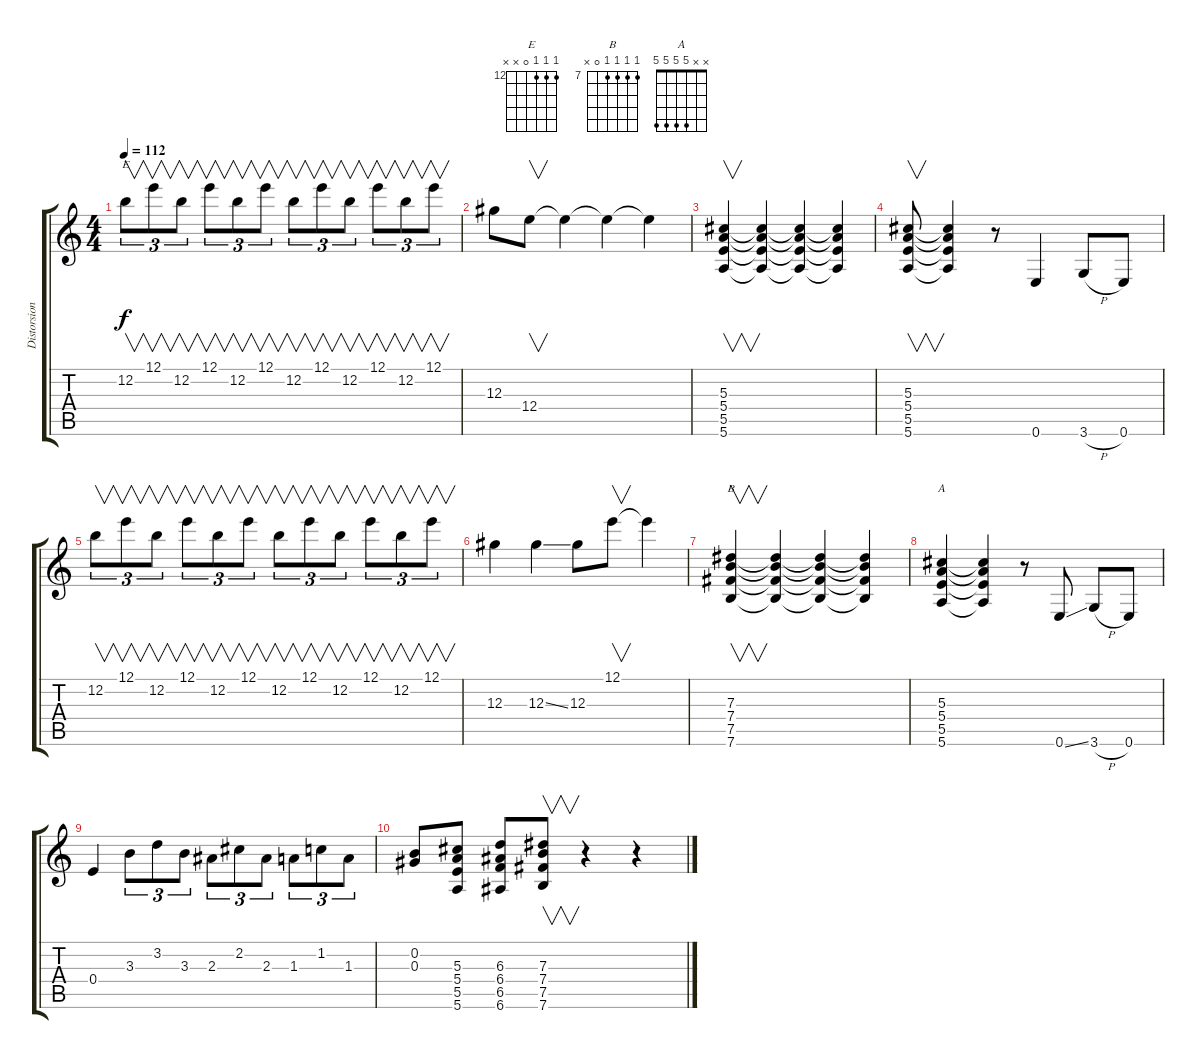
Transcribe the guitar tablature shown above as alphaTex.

\track ("Distorsion Guitar" "Distorsion") {instrument distortionguitar}
\staff {score tabs}
\tuning (E4 B3 Ab3 E3 B2 E2) {hide}
\chord ("E" 12 12 12 0 x x) {firstfret 12}
\chord ("B" 7 7 7 7 0 x) {firstfret 7}
\chord ("A" x x 5 5 5 5)
\ts (4 4)
\tempo 112
\clef g2
\ks c
12.2.8{v tu (3 2) ch "E" dy f} 12.1.8{v tu (3 2)} 12.2.8{v tu (3 2)} 12.1.8{v tu (3 2)} 12.2.8{v tu (3 2)} 12.1.8{v tu (3 2)} 12.2.8{v tu (3 2)} 12.1.8{v tu (3 2)} 12.2.8{v tu (3 2)} 12.1.8{v tu (3 2)} 12.2.8{v tu (3 2)} 12.1.8{v tu (3 2)} |
12.3.8 12.4.8{v} 12.4{t}.4 12.4{t}.4 12.4{t}.4 |
(5.3 5.4 5.5 5.6).4{v} (5.3{t} 5.4{t} 5.5{t} 5.6{t}).4 (5.3{t} 5.4{t} 5.5{t} 5.6{t}).4 (5.3{t} 5.4{t} 5.5{t} 5.6{t}).4 |
(5.3 5.4 5.5 5.6).8{v} (5.3{t} 5.4{t} 5.5{t} 5.6{t}).4 r.8 0.6.4 3.6{h}.8 0.6.8 |
12.2.8{v tu (3 2)} 12.1.8{v tu (3 2)} 12.2.8{v tu (3 2)} 12.1.8{v tu (3 2)} 12.2.8{v tu (3 2)} 12.1.8{v tu (3 2)} 12.2.8{v tu (3 2)} 12.1.8{v tu (3 2)} 12.2.8{v tu (3 2)} 12.1.8{v tu (3 2)} 12.2.8{v tu (3 2)} 12.1.8{v tu (3 2)} |
12.3.4 12.3{ss}.4 12.3.8 12.1.8{v} 12.1{t}.4 |
(7.3 7.4 7.5 7.6).4{v ch "B"} (7.3{t} 7.4{t} 7.5{t} 7.6{t}).4 (7.3{t} 7.4{t} 7.5{t} 7.6{t}).4 (7.3{t} 7.4{t} 7.5{t} 7.6{t}).4 |
(5.3 5.4 5.5 5.6).4{ch "A"} (5.3{t} 5.4{t} 5.5{t} 5.6{t}).4 r.8 0.6{ss}.8 3.6{h}.8 0.6.8 |
0.4.4 3.3.8{tu (3 2)} 3.2.8{tu (3 2)} 3.3.8{tu (3 2)} 2.3.8{tu (3 2)} 2.2.8{tu (3 2)} 2.3.8{tu (3 2)} 1.3.8{tu (3 2)} 1.2.8{tu (3 2)} 1.3.8{tu (3 2)} |
(0.2 0.3).8 (5.3 5.4 5.5 5.6).8 (6.3 6.4 6.5 6.6).8 (7.3 7.4 7.5 7.6).8{v} r.4 r.4
